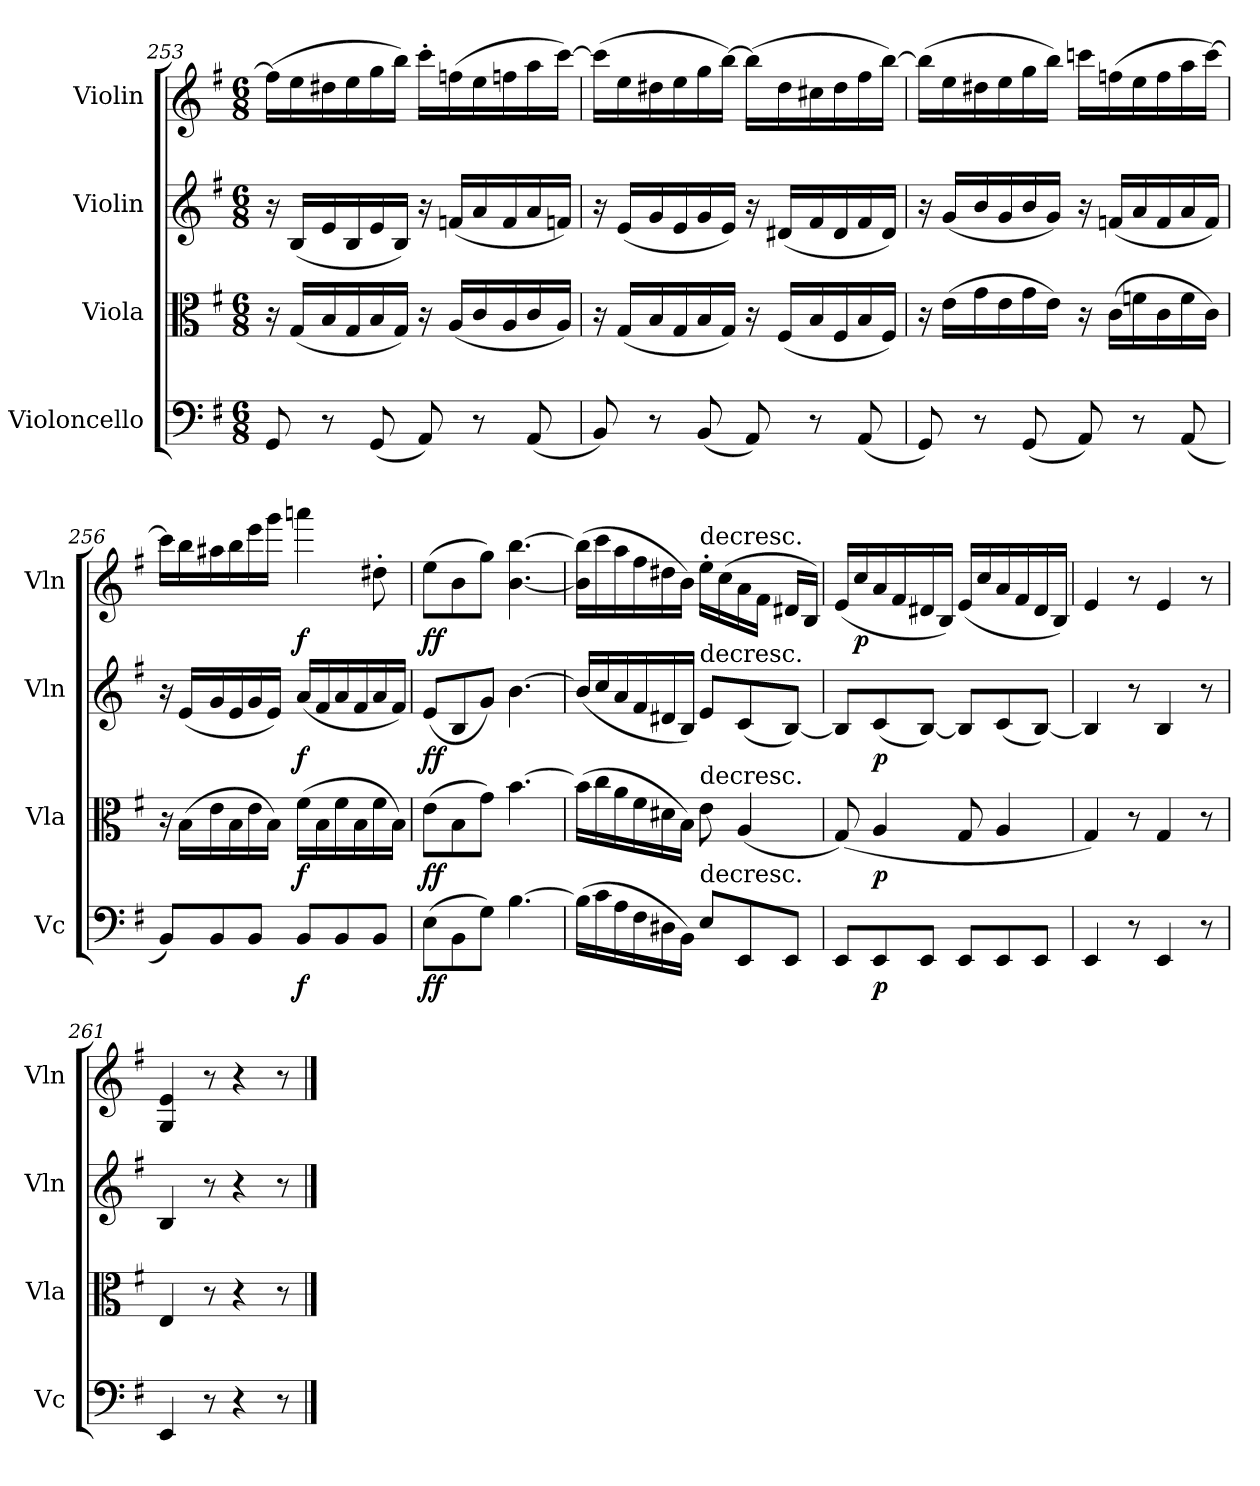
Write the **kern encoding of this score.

**kern	**dynam	**kern	**dynam	**kern	**dynam	**kern	**dynam
*part4	*part4	*part3	*part3	*part2	*part2	*part1	*part1
*staff4	*staff4	*staff3	*staff3	*staff2	*staff2	*staff1	*staff1
*I"Violoncello	*	*I"Viola	*	*I"Violin	*	*I"Violin	*
*I'Vc	*	*I'Vla	*	*I'Vln	*	*I'Vln	*
*clefF4	*	*clefC3	*	*clefG2	*	*clefG2	*
*k[f#]	*	*k[f#]	*	*k[f#]	*	*k[f#]	*
*M6/8	*	*M6/8	*	*M6/8	*	*M6/8	*
=253	=253	=253	=253	=253	=253	=253	=253
8GG/	.	16r	.	16r	.	(16ff#\LL]	.
.	.	(16G/LL	.	(16B/LL	.	16ee\	.
8r	.	16B/	.	16e/	.	16dd#X\	.
.	.	16G/	.	16B/	.	16ee\	.
(8GG/	.	16B/	.	16e/	.	16gg\	.
.	.	16G/JJ)	.	16B/JJ)	.	16bb\JJ)	.
8AA/)	.	16r	.	16r	.	16ccc'\LL	.
.	.	(16A/LL	.	(16fn/LL	.	(16ffn\	.
8r	.	16c/	.	16a/	.	16ee\	.
.	.	16A/	.	16f/	.	16ffn\	.
(8AA/	.	16c/	.	16a/	.	16aa\	.
.	.	16A/JJ)	.	16fn/JJ)	.	[16ccc\JJ)	.
=254	=254	=254	=254	=254	=254	=254	=254
8BB/)	.	16r	.	16r	.	(16ccc\LL]	.
.	.	(16G/LL	.	(16e/LL	.	16ee\	.
8r	.	16B/	.	16g/	.	16dd#X\	.
.	.	16G/	.	16e/	.	16ee\	.
(8BB/	.	16B/	.	16g/	.	16gg\	.
.	.	16G/JJ)	.	16e/JJ)	.	[16bb\JJ)	.
8AA/)	.	16r	.	16r	.	(16bb\LL]	.
.	.	(16F#/LL	.	(16d#X/LL	.	16dd#\	.
8r	.	16B/	.	16f#/	.	16cc#X\	.
.	.	16F#/	.	16d#/	.	16dd#\	.
(8AA/	.	16B/	.	16f#/	.	16ff#\	.
.	.	16F#/JJ)	.	16d#/JJ)	.	[16bb\JJ)	.
=255	=255	=255	=255	=255	=255	=255	=255
8GG/)	.	16r	.	16r	.	(16bb\LL]	.
.	.	(16e\LL	.	(16g/LL	.	16ee\	.
8r	.	16g\	.	16b/	.	16dd#X\	.
.	.	16e\	.	16g/	.	16ee\	.
(8GG/	.	16g\	.	16b/	.	16gg\	.
.	.	16e\JJ)	.	16g/JJ)	.	16bb\JJ)	.
8AA/)	.	16r	.	16r	.	16cccn\LL	.
.	.	(16c\LL	.	(16fn/LL	.	(16ffn\	.
8r	.	16fn\	.	16a/	.	16ee\	.
.	.	16c\	.	16f/	.	16ff\	.
(8AA/	.	16f\	.	16a/	.	16aa\	.
.	.	16c\JJ)	.	16f/JJ)	.	[16ccc\JJ)	.
=256	=256	=256	=256	=256	=256	=256	=256
8BB/L)	.	16r	.	16r	.	16ccc\LL]	.
.	.	(16B\LL	.	(16e/LL	.	16bb\	.
8BB/	.	16e\	.	16g/	.	16aa#X\	.
.	.	16B\	.	16e/	.	16bb\	.
8BB/J	.	16e\	.	16g/	.	16eee\	.
.	.	16B\JJ)	.	16e/JJ)	.	16ggg\JJ	.
8BB/L	f	(16f#\LL	f	(16a/LL	f	4aaan\	f
.	.	16B\	.	16f#/	.	.	.
8BB/	.	16f#\	.	16a/	.	.	.
.	.	16B\	.	16f#/	.	.	.
8BB/J	.	16f#\	.	16a/	.	8dd#X'\	.
.	.	16B\JJ)	.	16f#/JJ)	.	.	.
=257	=257	=257	=257	=257	=257	=257	=257
(8E\L	ff	(8e\L	ff	(8e/L	ff	(8ee\L	ff
8BB\	.	8B\	.	8B/	.	8b\	.
8G\J)	.	8g\J)	.	8g/J)	.	8gg\J)	.
[4.B\	.	[4.b\	.	[4.b\	.	[4.b\ [4.bb\	.
=258	=258	=258	=258	=258	=258	=258	=258
(16B\LL]	.	(16b\LL]	.	(16b/LL]	.	(16b]\ 16bb]\LL	.
16c\	.	16cc\	.	16cc/	.	16ccc\	.
16A\	.	16a\	.	16a/	.	16aa\	.
16F#\	.	16f#\	.	16f#/	.	16ff#\	.
16D#X\	.	16d#X\	.	16d#X/	.	16dd#X\	.
16BB\JJ)	.	16B\JJ)	.	16B/JJ)	.	16b\JJ)	.
!	!	!	!	!	!	!LO:TX:t=decresc.	!
!	!	!	!	!LO:TX:t=decresc.	!	!	!
!	!	!LO:TX:t=decresc.	!	!	!	!	!
!LO:TX:t=decresc.	!	!	!	!	!	!	!
8E/L	.	8e\	.	8e/L	.	16ee'\LL	.
.	.	.	.	.	.	(16cc\	.
8EE/	.	(4A/	.	(8c/	.	16a\	.
.	.	.	.	.	.	16f#\JJ	.
8EE/J	.	.	.	[8B/J)	.	16d#X/LL	.
.	.	.	.	.	.	16B/JJ)	.
=259	=259	=259	=259	=259	=259	=259	=259
8EE/L	.	(8G/)	.	8B/L]	.	(16e/LL	.
.	.	.	.	.	.	16cc/	p
8EE/	p	4A/	p	(8c/	p	16a/	.
.	.	.	.	.	.	16f#/	.
8EE/J	.	.	.	[8B/J)	.	16d#X/	.
.	.	.	.	.	.	16B/JJ)	.
8EE/L	.	8G/	.	8B/L]	.	(16e/LL	.
.	.	.	.	.	.	16cc/	.
8EE/	.	4A/	.	(8c/	.	16a/	.
.	.	.	.	.	.	16f#/	.
8EE/J	.	.	.	[8B/J)	.	16d#/	.
.	.	.	.	.	.	16B/JJ)	.
=260	=260	=260	=260	=260	=260	=260	=260
4EE/	.	4G/)	.	4B/]	.	4e/	.
8r	.	8r	.	8r	.	8r	.
4EE/	.	4G/	.	4B/	.	4e/	.
8r	.	8r	.	8r	.	8r	.
=261	=261	=261	=261	=261	=261	=261	=261
4EE/	.	4E/	.	4B/	.	4G/ 4e/	.
8r	.	8r	.	8r	.	8r	.
4r	.	4r	.	4r	.	4r	.
8r	.	8r	.	8r	.	8r	.
==	==	==	==	==	==	==	==
*-	*-	*-	*-	*-	*-	*-	*-
